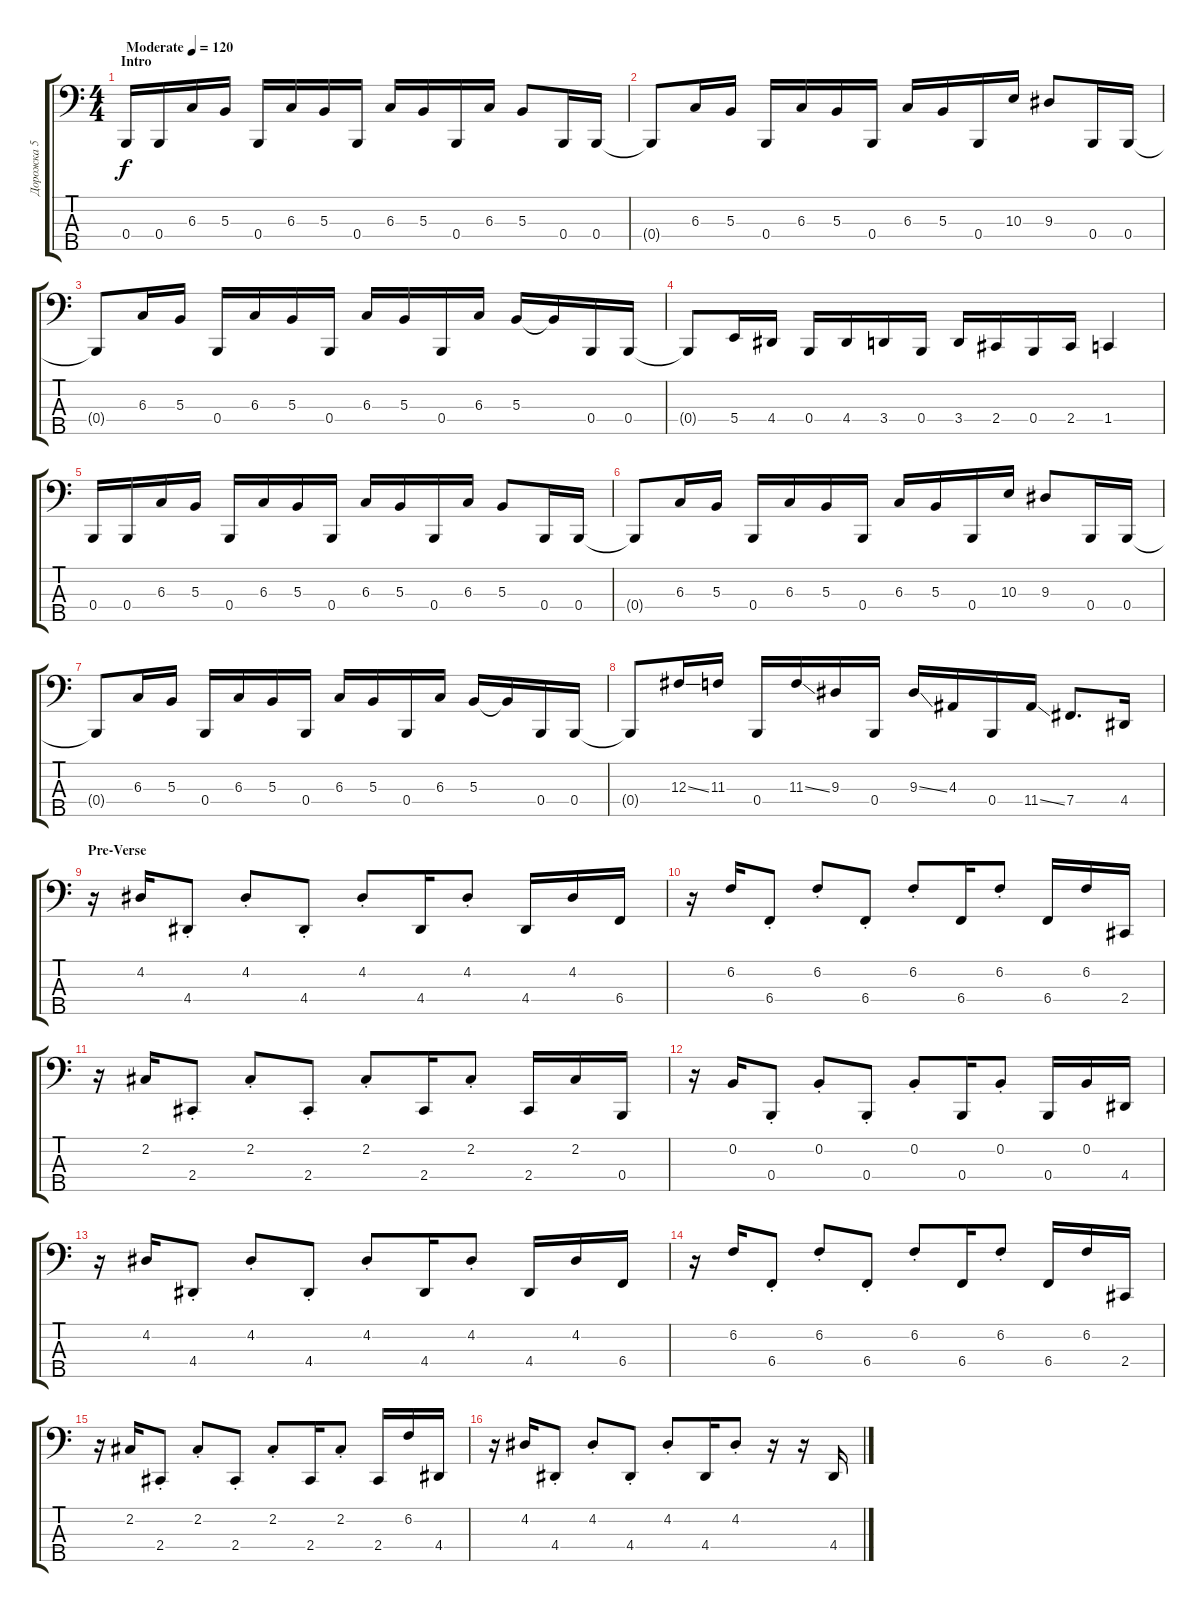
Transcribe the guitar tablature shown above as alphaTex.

\track ("Дорожка 5" "Дорожка 5") {instrument electricbassfinger}
\staff {score tabs}
\tuning (E2 B1 Gb1 B0 Ab0) {hide}
\ts (4 4)
\section ("" "Intro")
\tempo (120 "Moderate")
\clef f4
\ks c
0.4.16{dy f instrument electricbassfinger} 0.4.16 6.3.16 5.3.16 0.4.16 6.3.16 5.3.16 0.4.16 6.3.16 5.3.16 0.4.16 6.3.16 5.3.8 0.4.16 0.4.16 |
0.4{t}.8 6.3.16 5.3.16 0.4.16 6.3.16 5.3.16 0.4.16 6.3.16 5.3.16 0.4.16 10.3.16 9.3.8 0.4.16 0.4.16 |
0.4{t}.8 6.3.16 5.3.16 0.4.16 6.3.16 5.3.16 0.4.16 6.3.16 5.3.16 0.4.16 6.3.16 5.3.16 5.3{t}.16 0.4.16 0.4.16 |
0.4{t}.8 5.4.16 4.4.16 0.4.16 4.4.16 3.4.16 0.4.16 3.4.16 2.4.16 0.4.16 2.4.16 1.4.4 |
0.4.16 0.4.16 6.3.16 5.3.16 0.4.16 6.3.16 5.3.16 0.4.16 6.3.16 5.3.16 0.4.16 6.3.16 5.3.8 0.4.16 0.4.16 |
0.4{t}.8 6.3.16 5.3.16 0.4.16 6.3.16 5.3.16 0.4.16 6.3.16 5.3.16 0.4.16 10.3.16 9.3.8 0.4.16 0.4.16 |
0.4{t}.8 6.3.16 5.3.16 0.4.16 6.3.16 5.3.16 0.4.16 6.3.16 5.3.16 0.4.16 6.3.16 5.3.16 5.3{t}.16 0.4.16 0.4.16 |
0.4{t}.8 12.3{ss}.16 11.3.16 0.4.16 11.3{ss}.16 9.3.16 0.4.16 9.3{ss}.16 4.3.16 0.4.16 11.4{ss}.16 7.4.8{d} 4.4.16 |
\section ("" "Pre-Verse")
r.16 4.2.16 4.4{st}.8 4.2{st}.8 4.4{st}.8 4.2{st}.8 4.4.16 4.2{st}.8 4.4.16 4.2.16 6.4.16 |
r.16 6.2.16 6.4{st}.8 6.2{st}.8 6.4{st}.8 6.2{st}.8 6.4.16 6.2{st}.8 6.4.16 6.2.16 2.4.16 |
r.16 2.2.16 2.4{st}.8 2.2{st}.8 2.4{st}.8 2.2{st}.8 2.4.16 2.2{st}.8 2.4.16 2.2.16 0.4.16 |
r.16 0.2.16 0.4{st}.8 0.2{st}.8 0.4{st}.8 0.2{st}.8 0.4.16 0.2{st}.8 0.4.16 0.2.16 4.4.16 |
r.16 4.2.16 4.4{st}.8 4.2{st}.8 4.4{st}.8 4.2{st}.8 4.4.16 4.2{st}.8 4.4.16 4.2.16 6.4.16 |
r.16 6.2.16 6.4{st}.8 6.2{st}.8 6.4{st}.8 6.2{st}.8 6.4.16 6.2{st}.8 6.4.16 6.2.16 2.4.16 |
r.16 2.2.16 2.4{st}.8 2.2{st}.8 2.4{st}.8 2.2{st}.8 2.4.16 2.2{st}.8 2.4.16 6.2.16 4.4.16 |
r.16 4.2.16 4.4{st}.8 4.2{st}.8 4.4{st}.8 4.2{st}.8 4.4.16 4.2{st}.8 r.16 r.16 4.4.16
